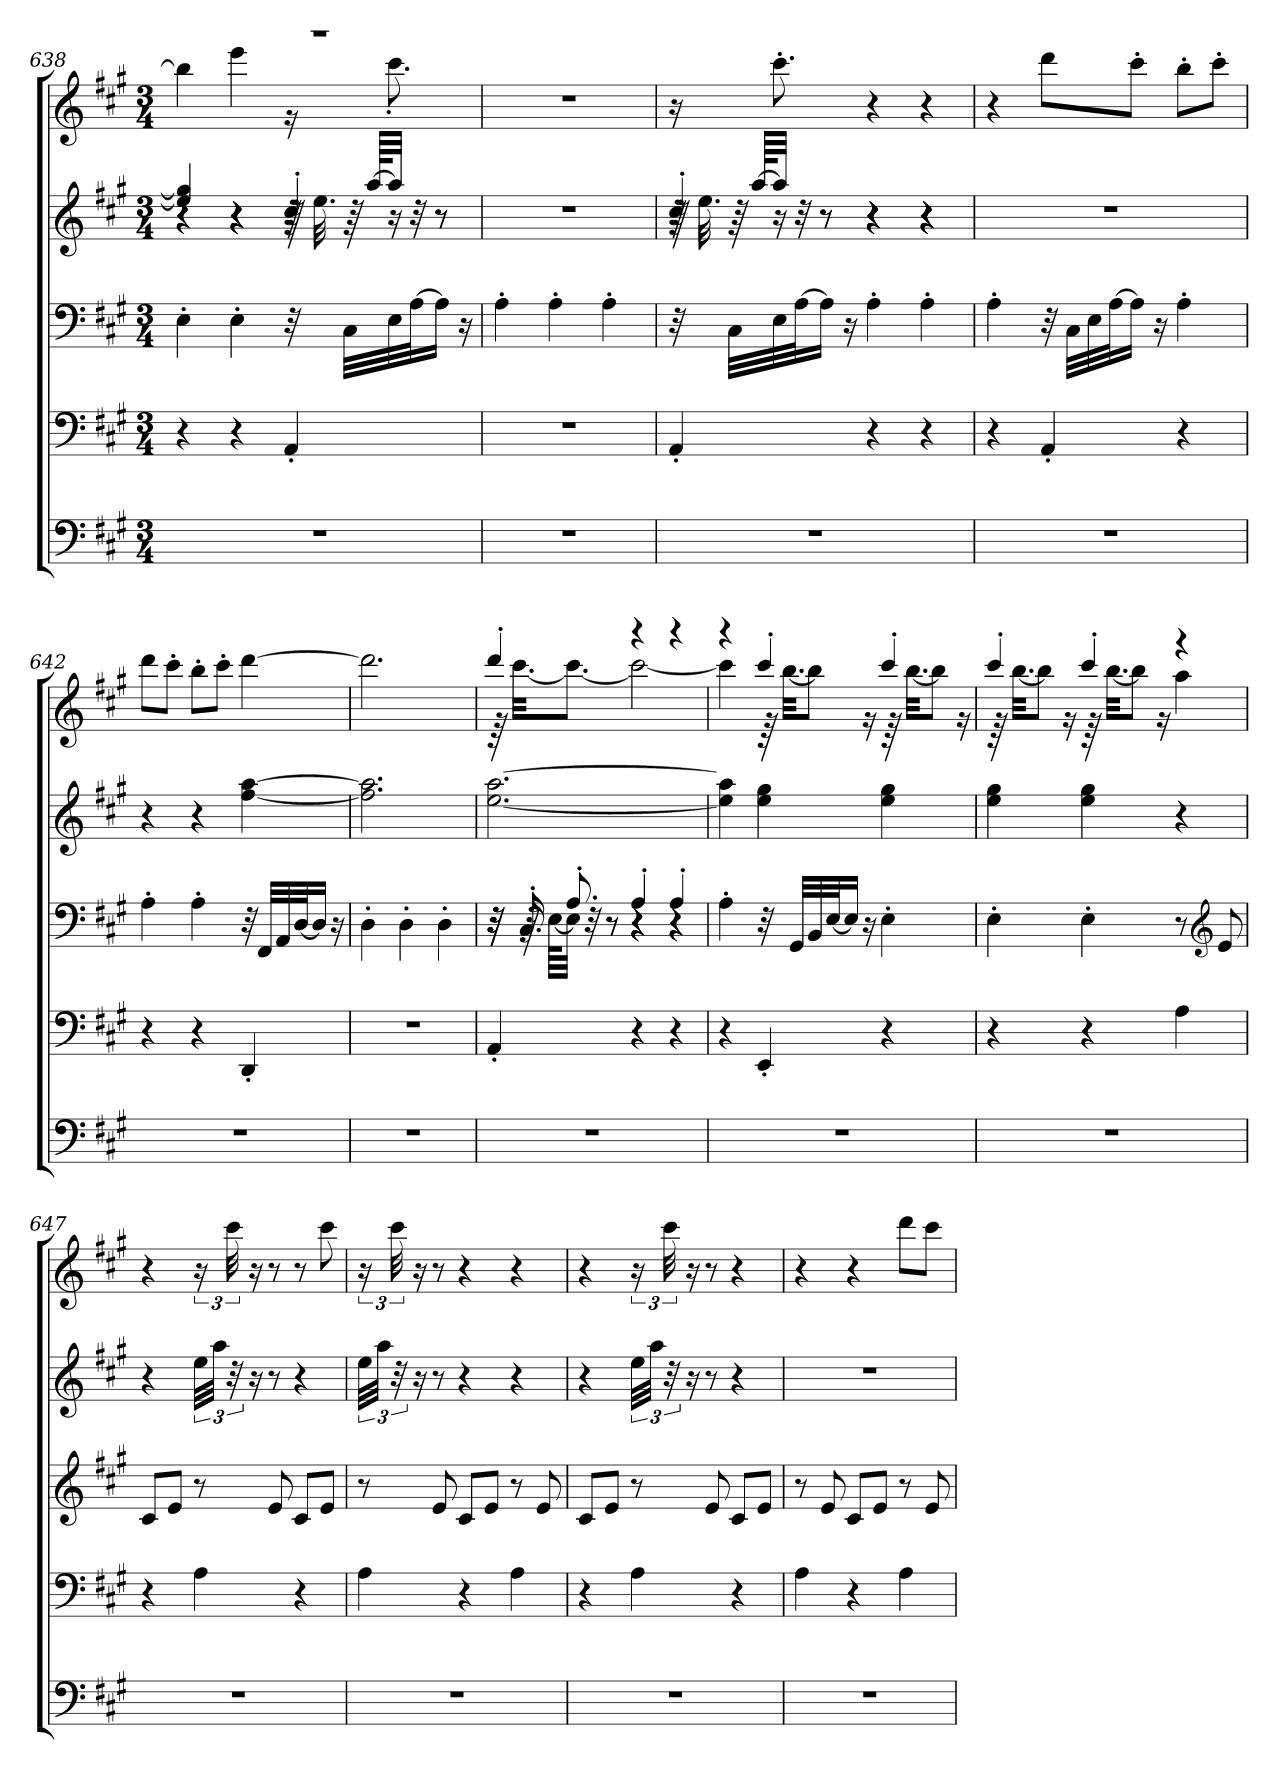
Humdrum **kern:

**kern	**kern	**kern	**kern	**kern
*part5	*part4	*part3	*part2	*part1
*staff5	*staff4	*staff3	*staff2	*staff1
!!LO:PB:g=z
*clefF4	*clefF4	*clefF4	*clefG2	*clefG2
*k[f#c#g#]	*k[f#c#g#]	*k[f#c#g#]	*k[f#c#g#]	*k[f#c#g#]
*M3/4	*M3/4	*M3/4	*M3/4	*M3/4
=638	=638	=638	=638	=638
*	*	*	*^	*^
*	*	*	*	*^	*	*
2.r	4r	4E'\	4ee/] 4gg#/]	4r	4r	2.r	4bb\]
.	4r	4E'\	4r	4r	4r	.	4eee\
*	*	*	*	*	*	*MM250	*
.	4AA'/	32r	32r	64r	4cc#'/	.	16r
.	.	.	.	32.ee\	.	.	.
.	.	32C#\LLL	64r	.	.	.	.
.	.	.	[64aa/KLLL	.	.	.	.
.	.	32E\	32aa/JJJ]	16r	.	.	8.ccc#'\
.	.	[32A\J	32r	.	.	.	.
.	.	16A\JJ]	8r	8r	.	.	.
.	.	16r	.	.	.	.	.
*	*	*	*v	*v	*v	*	*
*	*	*	*	*v	*v
=639	=639	=639	=639	=639
2.r	2.r	4A'\	2.r	2.r
.	.	4A'\	.	.
.	.	4A'\	.	.
=640	=640	=640	=640	=640
*	*	*	*^	*
*	*	*	*	*^	*
2.r	4AA'/	32r	32r	64r	4cc#'/	16r
.	.	.	.	32.ee\	.	.
.	.	32C#\LLL	64r	.	.	.
.	.	.	[64aa/KLLL	.	.	.
.	.	32E\	32aa/JJJ]	16r	.	8.ccc#'\
.	.	[32A\J	32r	.	.	.
.	.	16A\JJ]	8r	8r	.	.
.	.	16r	.	.	.	.
.	4r	4A'\	4r	4r	4r	4r
.	4r	4A'\	4r	4r	4r	4r
*	*	*	*v	*v	*v	*
=641	=641	=641	=641	=641
2.r	4r	4A'\	2.r	4r
.	4AA'/	32r	.	8ddd\L
.	.	32C#\LLL	.	.
.	.	32E\	.	.
.	.	[32A\J	.	.
.	.	16A\JJ]	.	8ccc#'\J
.	.	16r	.	.
.	4r	4A'\	.	8bb'\L
.	.	.	.	8ccc#'\J
!!LO:LB:g=z
=642	=642	=642	=642	=642
2.r	4r	4A'\	4r	8ddd\L
.	.	.	.	8ccc#'\J
.	4r	4A'\	4r	8bb'\L
.	.	.	.	8ccc#'\J
.	4DD'/	32r	[4ff#\ [4aa\	[4ddd\
.	.	32FF#/LLL	.	.
.	.	32AA/	.	.
.	.	[32D/J	.	.
.	.	16D/JJ]	.	.
.	.	16r	.	.
=643	=643	=643	=643	=643
2.r	2.r	4D'\	2.ff#\] 2.aa\]	2.ddd\]
.	.	4D'\	.	.
.	.	4D'\	.	.
=644	=644	=644	=644	=644
*	*	*	*	*MM250
*	*	*^	*	*^
*	*	*	*^	*	*	*
2.r	4AA'/	16r	32r	32r	[2.ee\ [2.aa\	4ddd'/	64r
.	.	.	.	.	.	.	[32.ccc#\KKL
.	.	.	64r	16.C#'/	.	.	.
.	.	.	[64E\KLLL	.	.	.	.
.	.	8.A'/	32E\JJJ]	.	.	.	8.ccc#\J_
.	.	.	32r	.	.	.	.
.	.	.	8r	8r	.	.	.
.	4r	4A'/	4r	4r	.	4r	2ccc#\_
.	4r	4A'/	4r	4r	.	4r	.
*	*	*v	*v	*v	*	*	*
=645	=645	=645	=645	=645	=645
2.r	4r	4A'\	4ee\] 4aa\]	4r	4ccc#\]
.	4EE'/	32r	4ee\ 4gg#\	4ccc#'/	64r
.	.	.	.	.	[32.bb\KKL
.	.	32GG#/LLL	.	.	.
.	.	32BB/	.	.	8bb\J]
.	.	[32E/J	.	.	.
.	.	16E/JJ]	.	.	.
.	.	16r	.	.	16r
.	4r	4E'\	4ee\ 4gg#\	4ccc#'/	64r
.	.	.	.	.	[32.bb\KKL
.	.	.	.	.	8bb\J]
.	.	.	.	.	16r
!!LO:PB:g=z	!!
=646	=646	=646	=646	=646	=646
2.r	4r	4E'\	4ee\ 4gg#\	4ccc#'/	64r
.	.	.	.	.	[32.bb\KKL
.	.	.	.	.	8bb\J]
.	.	.	.	.	16r
.	4r	4E'\	4ee\ 4gg#\	4ccc#'/	64r
.	.	.	.	.	[32.bb\KKL
.	.	.	.	.	8bb\J]
*	*	*	*	*MM248	*
.	.	.	.	.	16r
.	4A\	8r	4r	4r	4aa\
*	*	*clefG2	*	*	*
.	.	8e/	.	.	.
*	*	*	*	*v	*v
=647	=647	=647	=647	=647
2.r	4r	8c#/L	4r	4r
.	.	8e/J	.	.
.	4A\	8r	48ee\LLL	24r
.	.	.	48aa\JJJ	.
.	.	.	48r	48ccc#\
.	.	.	16r	16r
.	.	8e/	8r	8r
.	4r	8c#/L	4r	8r
.	.	8e/J	.	8ccc#\
=648	=648	=648	=648	=648
2.r	4A\	8r	48ee\LLL	24r
.	.	.	48aa\JJJ	.
.	.	.	48r	48ccc#\
.	.	.	16r	16r
.	.	8e/	8r	8r
.	4r	8c#/L	4r	4r
.	.	8e/J	.	.
.	4A\	8r	4r	4r
.	.	8e/	.	.
!!LO:LB:g=z
=649	=649	=649	=649	=649
2.r	4r	8c#/L	4r	4r
.	.	8e/J	.	.
.	4A\	8r	48ee\LLL	24r
.	.	.	48aa\JJJ	.
.	.	.	48r	48ccc#\
.	.	.	16r	16r
.	.	8e/	8r	8r
.	4r	8c#/L	4r	4r
.	.	8e/J	.	.
=650	=650	=650	=650	=650
2.r	4A\	8r	2.r	4r
.	.	8e/	.	.
.	4r	8c#/L	.	4r
.	.	8e/J	.	.
.	4A\	8r	.	8ddd\L
.	.	8e/	.	8ccc#\J
=	=	=	=	=
*-	*-	*-	*-	*-
